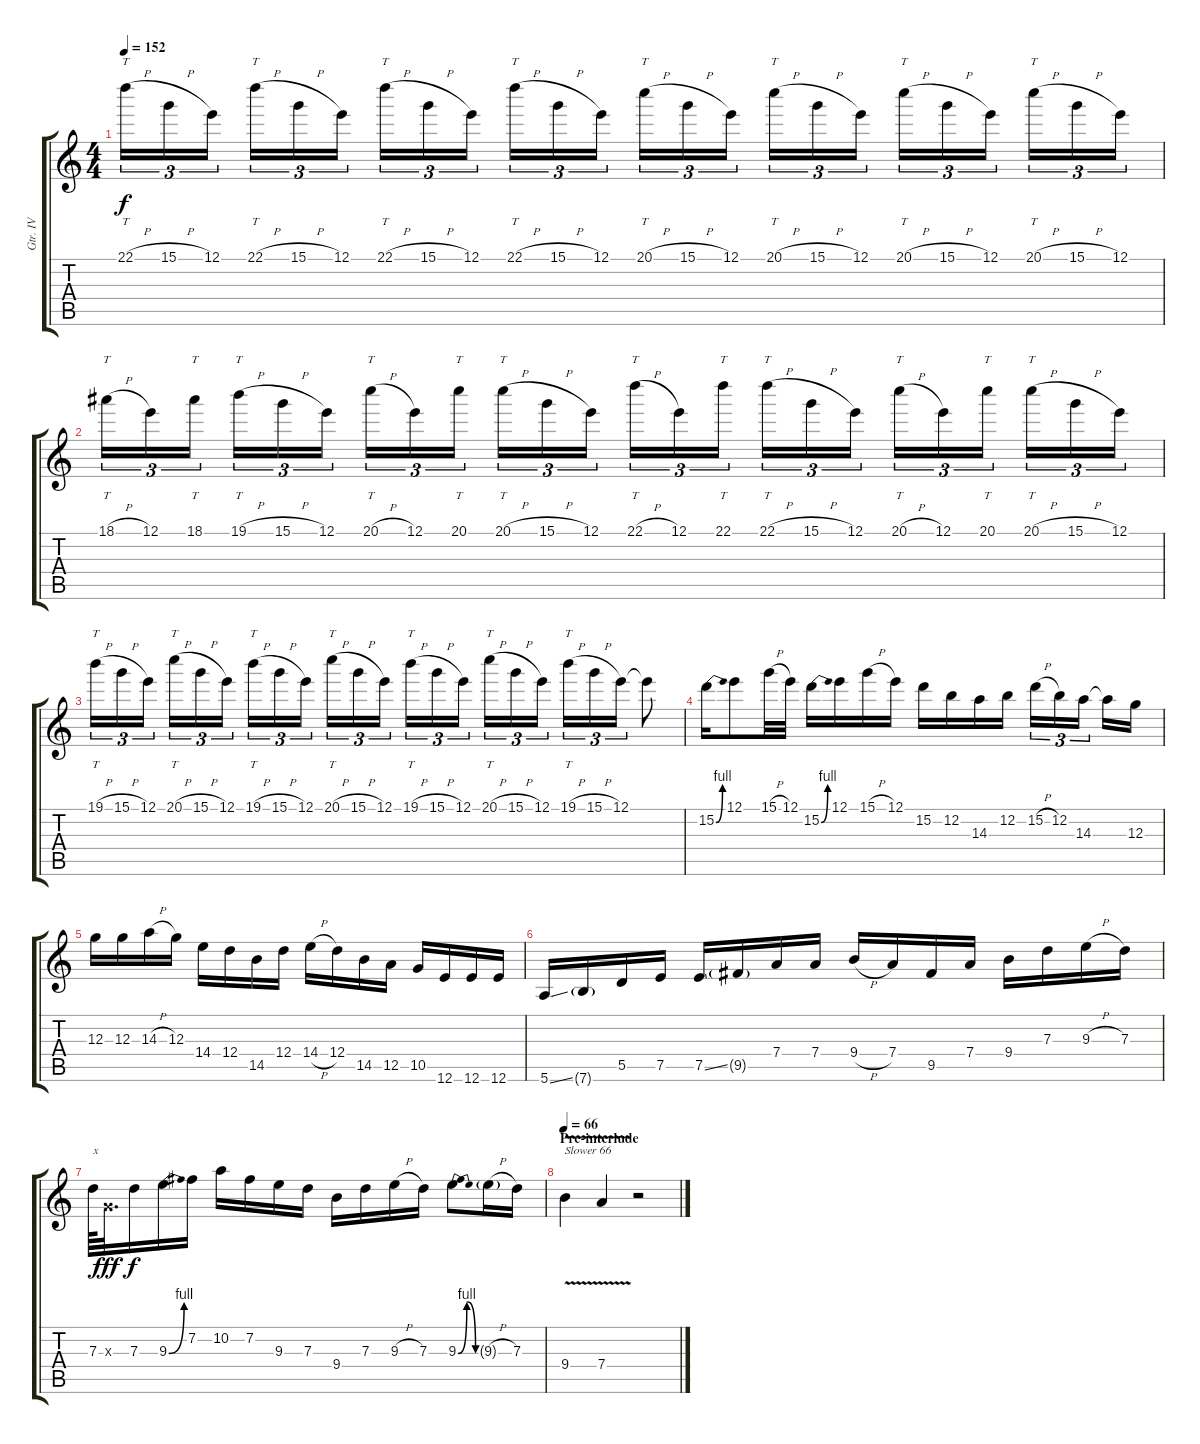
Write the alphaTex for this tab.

\track ("Gtr. IV" "Gtr. IV") {instrument distortionguitar}
\staff {score tabs}
\tuning (E4 B3 G3 D3 A2 E2) {hide}
\ts (4 4)
\tempo 152
\clef g2
\ks c
22.1{h}.16{tt tu (3 2) dy f} 15.1{h}.16{tu (3 2)} 12.1.16{tu (3 2) beam splitsecondary} 22.1{h}.16{tt tu (3 2)} 15.1{h}.16{tu (3 2)} 12.1.16{tu (3 2)} 22.1{h}.16{tt tu (3 2)} 15.1{h}.16{tu (3 2)} 12.1.16{tu (3 2) beam splitsecondary} 22.1{h}.16{tt tu (3 2)} 15.1{h}.16{tu (3 2)} 12.1.16{tu (3 2)} 20.1{h}.16{tt tu (3 2)} 15.1{h}.16{tu (3 2)} 12.1.16{tu (3 2) beam splitsecondary} 20.1{h}.16{tt tu (3 2)} 15.1{h}.16{tu (3 2)} 12.1.16{tu (3 2)} 20.1{h}.16{tt tu (3 2)} 15.1{h}.16{tu (3 2)} 12.1.16{tu (3 2) beam splitsecondary} 20.1{h}.16{tt tu (3 2)} 15.1{h}.16{tu (3 2)} 12.1.16{tu (3 2)} |
18.1{h}.16{tt tu (3 2)} 12.1.16{tu (3 2)} 18.1.16{tt tu (3 2) beam splitsecondary} 19.1{h}.16{tt tu (3 2)} 15.1{h}.16{tu (3 2)} 12.1.16{tu (3 2)} 20.1{h}.16{tt tu (3 2)} 12.1.16{tu (3 2)} 20.1.16{tt tu (3 2) beam splitsecondary} 20.1{h}.16{tt tu (3 2)} 15.1{h}.16{tu (3 2)} 12.1.16{tu (3 2)} 22.1{h}.16{tt tu (3 2)} 12.1.16{tu (3 2)} 22.1.16{tt tu (3 2) beam splitsecondary} 22.1{h}.16{tt tu (3 2)} 15.1{h}.16{tu (3 2)} 12.1.16{tu (3 2)} 20.1{h}.16{tt tu (3 2)} 12.1.16{tu (3 2)} 20.1.16{tt tu (3 2) beam splitsecondary} 20.1{h}.16{tt tu (3 2)} 15.1{h}.16{tu (3 2)} 12.1.16{tu (3 2)} |
19.1{h}.16{tt tu (3 2)} 15.1{h}.16{tu (3 2)} 12.1.16{tu (3 2) beam splitsecondary} 20.1{h}.16{tt tu (3 2)} 15.1{h}.16{tu (3 2)} 12.1.16{tu (3 2)} 19.1{h}.16{tt tu (3 2)} 15.1{h}.16{tu (3 2)} 12.1.16{tu (3 2) beam splitsecondary} 20.1{h}.16{tt tu (3 2)} 15.1{h}.16{tu (3 2)} 12.1.16{tu (3 2)} 19.1{h}.16{tt tu (3 2)} 15.1{h}.16{tu (3 2)} 12.1.16{tu (3 2) beam splitsecondary} 20.1{h}.16{tt tu (3 2)} 15.1{h}.16{tu (3 2)} 12.1.16{tu (3 2)} 19.1{h}.16{tt tu (3 2)} 15.1{h}.16{tu (3 2)} 12.1.16{tu (3 2)} 12.1{t}.8 |
15.2{be (bend 0 0 60 4)}.16 12.1.8 15.1{h}.32 12.1.32 15.2{be (bend 0 0 60 4)}.16 12.1.16 15.1{h}.16 12.1.16 15.2.16 12.2.16 14.3.16 12.2.16 15.2{h}.16{tu (3 2)} 12.2.16{tu (3 2)} 14.3.16{tu (3 2) beam splitsecondary} 14.3{t}.16 12.3.16 |
12.3.16 12.3.16 14.3{h}.16 12.3.16 14.4.16 12.4.16 14.5.16 12.4.16 14.4{h}.16 12.4.16 14.5.16 12.5.16 10.5.16 12.6.16 12.6.16 12.6.16 |
5.6{ss}.16 7.6{g}.16 5.5.16 7.5.16 7.5{ss}.16 9.5{g}.16 7.4.16 7.4.16 9.4{h}.16 7.4.16 9.5.16 7.4.16 9.4.16 7.3.16 9.3{h}.16 7.3.16 |
7.3.64{txt "x"} 0.3{x}.32{d dy fff} 7.3.16{dy f} 9.3{be (bend 0 0 60 4)}.16 7.2.16 10.2.16 7.2.16 9.3.16 7.3.16 9.4.16 7.3.16 9.3{h}.16 7.3.16 9.3{be (bendrelease 0 0 30 4 30 4 60 0)}.8 9.3{h g}.16 7.3.16 |
\section ("" "Pre-interlude")
\tempo 66
9.4{v}.4{txt "Slower 66"} 7.4{v}.4 r.2
